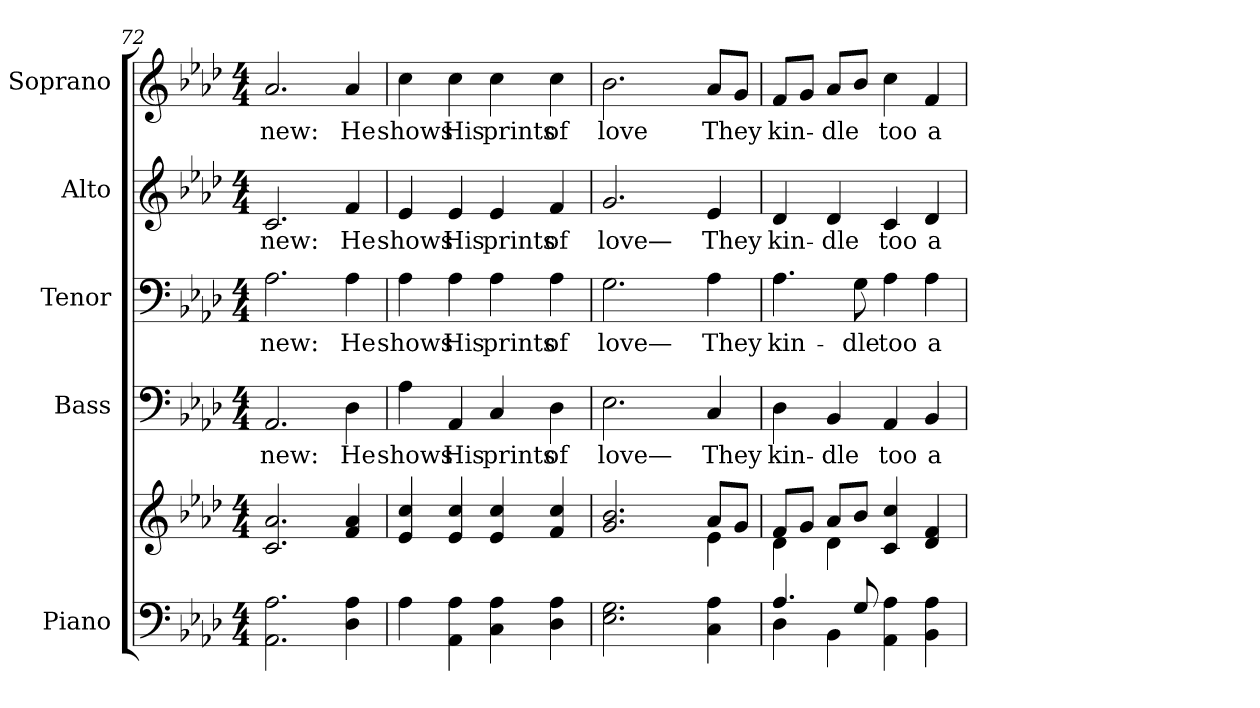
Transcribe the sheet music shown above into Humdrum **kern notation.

**kern	**kern	**kern	**text	**kern	**text	**kern	**text	**kern	**text
*part5	*part5	*part4	*part4	*part3	*part3	*part2	*part2	*part1	*part1
*staff6	*staff5	*staff4	*staff4	*staff3	*staff3	*staff2	*staff2	*staff1	*staff1
*I"Piano	*	*I"Bass	*	*I"Tenor	*	*I"Alto	*	*I"Soprano	*
*I'Pno.	*	*I'B.	*	*I'T.	*	*I'A.	*	*I'S.	*
*clefF4	*clefG2	*clefF4	*	*clefF4	*	*clefG2	*	*clefG2	*
*k[b-e-a-d-]	*k[b-e-a-d-]	*k[b-e-a-d-]	*	*k[b-e-a-d-]	*	*k[b-e-a-d-]	*	*k[b-e-a-d-]	*
*A-:	*A-:	*A-:	*	*A-:	*	*A-:	*	*A-:	*
*M4/4	*M4/4	*M4/4	*	*M4/4	*	*M4/4	*	*M4/4	*
=72	=72	=72	=72	=72	=72	=72	=72	=72	=72
!	!	!	!LO:LY:b:color=#000000	!	!	!	!	!	!
!	!	!	!	!	!LO:LY:b:color=#000000	!	!	!	!
!	!	!	!	!	!	!	!LO:LY:b:color=#000000	!	!
!	!	!	!	!	!	!	!	!	!LO:LY:b:color=#000000
2.AA-i\ 2.A-i	2.ci/ 2.a-i	2.AA-i/	new:	2.A-i\	new:	2.ci/	new:	2.a-i/	new:
!	!	!	!LO:LY:b:color=#000000	!	!	!	!	!	!
!	!	!	!	!	!LO:LY:b:color=#000000	!	!	!	!
!	!	!	!	!	!	!	!LO:LY:b:color=#000000	!	!
!	!	!	!	!	!	!	!	!	!LO:LY:b:color=#000000
4D-i\ 4A-i	4fi/ 4a-i	4D-i\	He	4A-i\	He	4fi/	He	4a-i/	He
!!LO:PB:g=z
=73	=73	=73	=73	=73	=73	=73	=73	=73	=73
!	!	!	!LO:LY:b:color=#000000	!	!	!	!	!	!
!	!	!	!	!	!LO:LY:b:color=#000000	!	!	!	!
!	!	!	!	!	!	!	!LO:LY:b:color=#000000	!	!
!	!	!	!	!	!	!	!	!	!LO:LY:b:color=#000000
4A-i\	4e-i/ 4cci	4A-i\	shows	4A-i\	shows	4e-i/	shows	4cci\	shows
!	!	!	!LO:LY:b:color=#000000	!	!	!	!	!	!
!	!	!	!	!	!LO:LY:b:color=#000000	!	!	!	!
!	!	!	!	!	!	!	!LO:LY:b:color=#000000	!	!
!	!	!	!	!	!	!	!	!	!LO:LY:b:color=#000000
4AA-i\ 4A-i	4e-i/ 4cci	4AA-i/	His	4A-i\	His	4e-i/	His	4cci\	His
!	!	!	!LO:LY:b:color=#000000	!	!	!	!	!	!
!	!	!	!	!	!LO:LY:b:color=#000000	!	!	!	!
!	!	!	!	!	!	!	!LO:LY:b:color=#000000	!	!
!	!	!	!	!	!	!	!	!	!LO:LY:b:color=#000000
4Ci\ 4A-i	4e-i/ 4cci	4Ci/	prints	4A-i\	prints	4e-i/	prints	4cci\	prints
!	!	!	!LO:LY:b:color=#000000	!	!	!	!	!	!
!	!	!	!	!	!LO:LY:b:color=#000000	!	!	!	!
!	!	!	!	!	!	!	!LO:LY:b:color=#000000	!	!
!	!	!	!	!	!	!	!	!	!LO:LY:b:color=#000000
4D-i\ 4A-i	4fi/ 4cci	4D-i\	of	4A-i\	of	4fi/	of	4cci\	of
=74	=74	=74	=74	=74	=74	=74	=74	=74	=74
*	*^	*	*	*	*	*	*	*	*
!	!	!	!	!LO:LY:b:color=#000000	!	!	!	!	!	!
!	!	!	!	!	!	!LO:LY:b:color=#000000	!	!	!	!
!	!	!	!	!	!	!	!	!LO:LY:b:color=#000000	!	!
!	!	!	!	!	!	!	!	!	!	!LO:LY:b:color=#000000
2.E-i\ 2.Gi	2.gi/ 2.b-i	2ryy	2.E-i\	love—	2.Gi\	love—	2.gi/	love—	2.b-i\	love
.	.	4ryy	.	.	.	.	.	.	.	.
!	!	!	!	!LO:LY:b:color=#000000	!	!	!	!	!	!
!	!	!	!	!	!	!LO:LY:b:color=#000000	!	!	!	!
!	!	!	!	!	!	!	!	!LO:LY:b:color=#000000	!	!
!	!	!	!	!	!	!	!	!	!	!LO:LY:b:color=#000000
4Ci\ 4A-i	8a-i/L	4e-i\	4Ci/	They	4A-i\	They	4e-i/	They	8a-i/L	They
.	8gi/J	.	.	.	.	.	.	.	8gi/J	.
!!LO:PB:g=z
=75	=75	=75	=75	=75	=75	=75	=75	=75	=75	=75
*^	*	*	*	*	*	*	*	*	*	*
!	!	!	!	!	!LO:LY:b:color=#000000	!	!	!	!	!	!
!	!	!	!	!	!	!	!LO:LY:b:color=#000000	!	!	!	!
!	!	!	!	!	!	!	!	!	!LO:LY:b:color=#000000	!	!
!	!	!	!	!	!	!	!	!	!	!	!LO:LY:b:color=#000000
4.A-i/	4D-i\	8fi/L	4d-i\	4D-i\	kin-	4.A-i\	kin-	4d-i/	kin-	8fi/L	kin-
.	.	8gi/J	.	.	.	.	.	.	.	8gi/J	.
!	!	!	!	!	!LO:LY:b:color=#000000	!	!	!	!	!	!
!	!	!	!	!	!	!	!	!	!LO:LY:b:color=#000000	!	!
!	!	!	!	!	!	!	!	!	!	!	!LO:LY:b:color=#000000
.	4BB-i\	8a-i/L	4d-i\	4BB-i/	-dle	.	.	4d-i/	-dle	8a-i/L	-dle
!	!	!	!	!	!	!	!LO:LY:b:color=#000000	!	!	!	!
8Gi/	.	8b-i/J	.	.	.	8Gi\	-dle	.	.	8b-i/J	.
!	!	!	!	!	!LO:LY:b:color=#000000	!	!	!	!	!	!
!	!	!	!	!	!	!	!LO:LY:b:color=#000000	!	!	!	!
!	!	!	!	!	!	!	!	!	!LO:LY:b:color=#000000	!	!
!	!	!	!	!	!	!	!	!	!	!	!LO:LY:b:color=#000000
4AA-i\ 4A-i	2ryy	4ci/ 4cci	2ryy	4AA-i/	too	4A-i\	too	4ci/	too	4cci\	too
!	!	!	!	!	!LO:LY:b:color=#000000	!	!	!	!	!	!
!	!	!	!	!	!	!	!LO:LY:b:color=#000000	!	!	!	!
!	!	!	!	!	!	!	!	!	!LO:LY:b:color=#000000	!	!
!	!	!	!	!	!	!	!	!	!	!	!LO:LY:b:color=#000000
4BB-i\ 4A-i	.	4d-i/ 4fi	.	4BB-i/	a	4A-i\	a	4d-i/	a	4fi/	a
*v	*v	*	*	*	*	*	*	*	*	*	*
*	*v	*v	*	*	*	*	*	*	*	*
=	=	=	=	=	=	=	=	=	=
*-	*-	*-	*-	*-	*-	*-	*-	*-	*-
